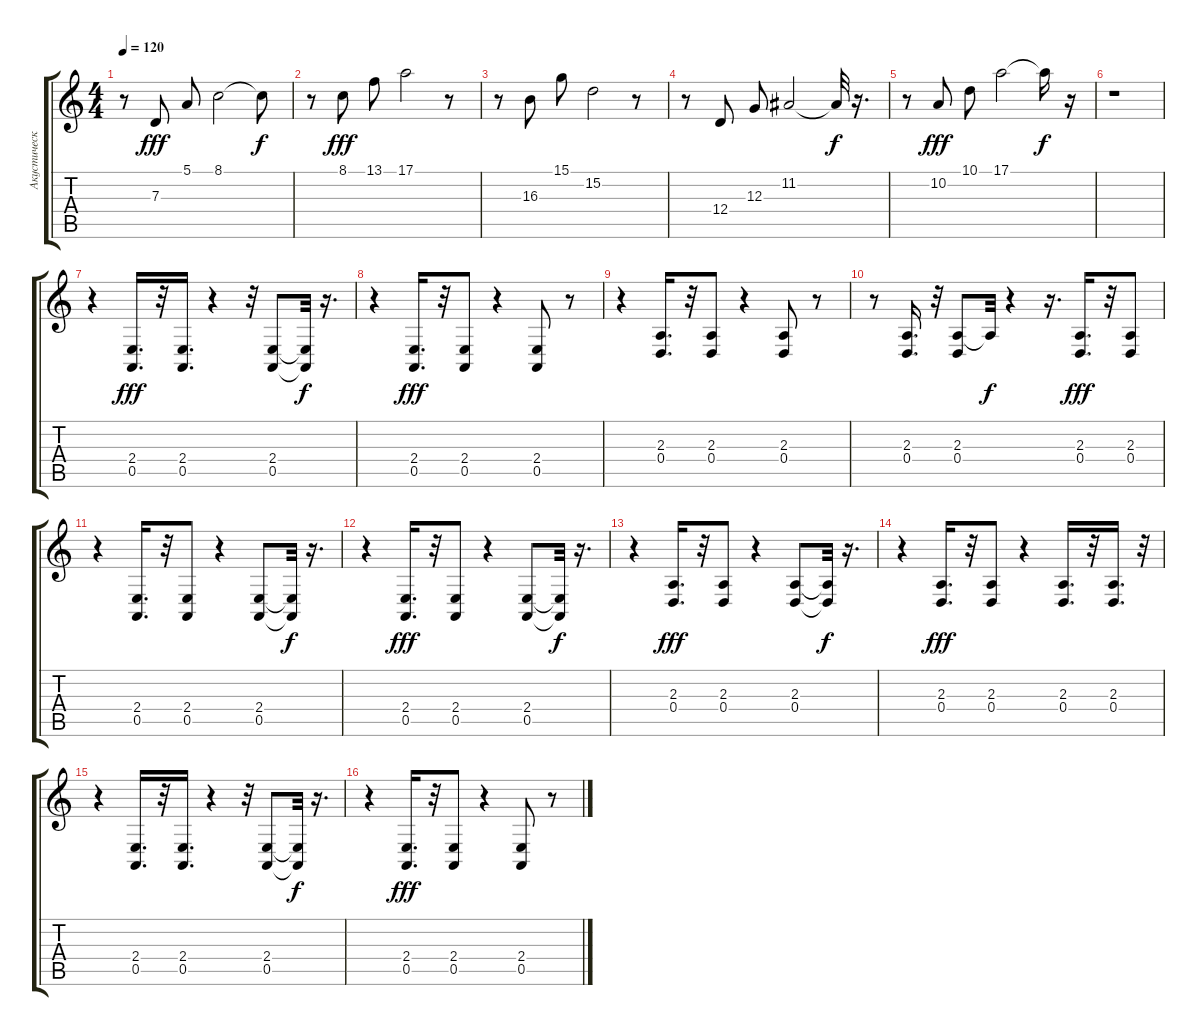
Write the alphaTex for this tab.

\track ("Акустический Гранд Роял" "Акустическ") {instrument acousticgrandpiano}
\staff {score tabs}
\tuning (E4 B3 G3 D3 A2 E2) {hide}
\ts (4 4)
\tempo 120
\clef g2
\ks c
r.8{dy f} 7.3.8{dy fff} 5.1.8 8.1.2 8.1{t}.8{dy f} |
r.8 8.1.8{dy fff} 13.1.8 17.1.2 r.8 |
r.8 16.3.8 15.1.8 15.2.2 r.8 |
r.8 12.4.8 12.3.8 11.2.2 11.2{t}.32{dy f} r.16{d} |
r.8 10.2.8{dy fff} 10.1.8 17.1.2 17.1{t}.16{dy f} r.16 |
r.1 |
r.4 (2.4 0.5).16{d dy fff} r.32 (2.4 0.5).16{d} r.4 r.32 (2.4 0.5).8 (2.4{t} 0.5{t}).32{dy f} r.16{d} |
r.4 (2.4 0.5).16{d dy fff} r.32 (2.4 0.5).8 r.4 (2.4 0.5).8 r.8 |
r.4 (2.3 0.4).16{d} r.32 (2.3 0.4).8 r.4 (2.3 0.4).8 r.8 |
r.8 (2.3 0.4).16{d} r.32 (2.3 0.4).8 2.3{t}.32{dy f} r.4 r.16{d} (2.3 0.4).16{d dy fff} r.32 (2.3 0.4).8 |
r.4 (2.4 0.5).16{d} r.32 (2.4 0.5).8 r.4 (2.4 0.5).8 (2.4{t} 0.5{t}).32{dy f} r.16{d} |
r.4 (2.4 0.5).16{d dy fff} r.32 (2.4 0.5).8 r.4 (2.4 0.5).8 (2.4{t} 0.5{t}).32{dy f} r.16{d} |
r.4 (2.3 0.4).16{d dy fff} r.32 (2.3 0.4).8 r.4 (2.3 0.4).8 (2.3{t} 0.4{t}).32{dy f} r.16{d} |
r.4 (2.3 0.4).16{d dy fff} r.32 (2.3 0.4).8 r.4 (2.3 0.4).16{d} r.32 (2.3 0.4).16{d} r.32 |
r.4 (2.4 0.5).16{d} r.32 (2.4 0.5).16{d} r.4 r.32 (2.4 0.5).8 (2.4{t} 0.5{t}).32{dy f} r.16{d} |
r.4 (2.4 0.5).16{d dy fff} r.32 (2.4 0.5).8 r.4 (2.4 0.5).8 r.8
